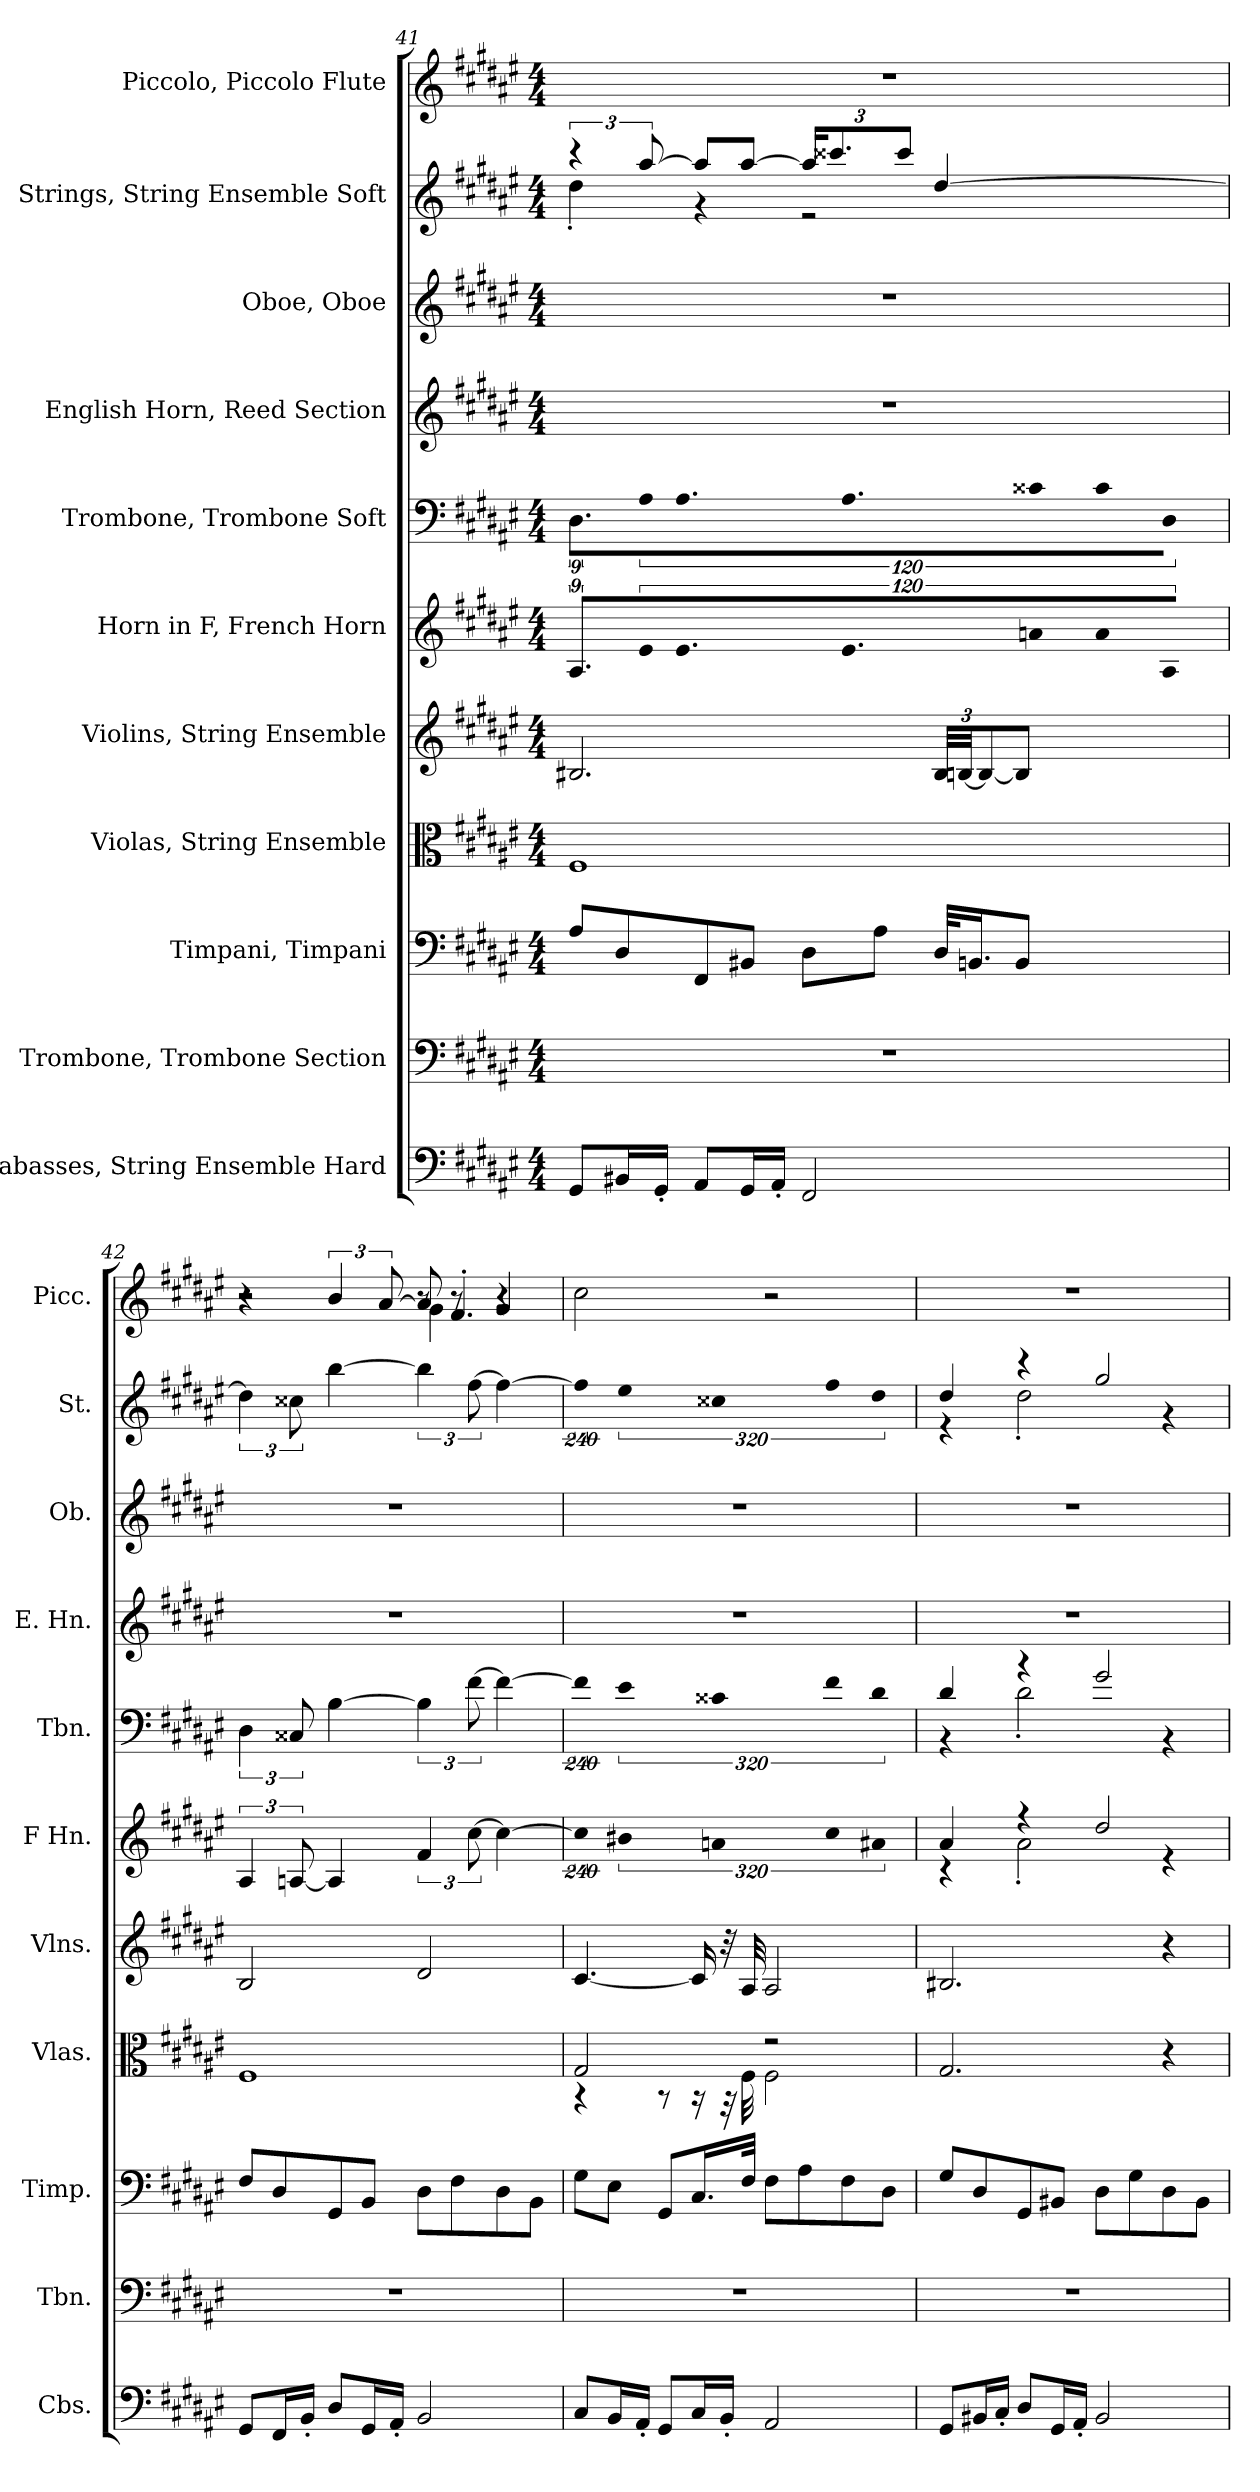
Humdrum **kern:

**kern	**kern	**kern	**kern	**kern	**kern	**kern	**kern	**kern	**kern	**kern
*part11	*part10	*part9	*part8	*part7	*part6	*part5	*part4	*part3	*part2	*part1
*staff11	*staff10	*staff9	*staff8	*staff7	*staff6	*staff5	*staff4	*staff3	*staff2	*staff1
*I"Contrabasses, String Ensemble Hard	*I"Trombone, Trombone Section	*I"Timpani, Timpani	*I"Violas, String Ensemble	*I"Violins, String Ensemble	*I"Horn in F, French Horn	*I"Trombone, Trombone Soft	*I"English Horn, Reed Section	*I"Oboe, Oboe	*I"Strings, String Ensemble Soft	*I"Piccolo, Piccolo Flute
*I'Cbs.	*I'Tbn.	*I'Timp.	*I'Vlas.	*I'Vlns.	*I'F Hn.	*I'Tbn.	*I'E. Hn.	*I'Ob.	*I'St.	*I'Picc.
*clefF4	*clefF4	*clefF4	*clefC3	*clefG2	*clefG2	*clefF4	*clefG2	*clefG2	*clefG2	*clefG2
*ITrd7c12	*	*	*	*	*ITrd4c7	*	*ITrd4c7	*	*	*ITrd-7c-12
*k[f#c#g#d#a#e#]	*k[f#c#g#d#a#e#]	*k[f#c#g#d#a#e#]	*k[f#c#g#d#a#e#]	*k[f#c#g#d#a#e#]	*k[f#c#g#d#a#]	*k[f#c#g#d#a#e#]	*k[f#c#g#d#a#]	*k[f#c#g#d#a#e#]	*k[f#c#g#d#a#e#]	*k[f#c#g#d#a#e#]
*M4/4	*M4/4	*M4/4	*M4/4	*M4/4	*M4/4	*M4/4	*M4/4	*M4/4	*M4/4	*M4/4
=41	=41	=41	=41	=41	=41	=41	=41	=41	=41	=41
*	*	*	*	*	*	*	*	*	*^	*
8GGG#/L	1r	8A#/L	1F#	2.B#X/	9.D#/L	9.D#\L	1r	1r	6r	4dd#'\	1r
16BBB#X/L	.	8D#/	.	.	.	.	.	.	.	.	.
!	!	!	!	!	!LO:N:vis=16	!LO:N:vis=16	!	!	!	!	!
.	.	.	.	.	1920%107A#/K	1920%107A#\K	.	.	[12aa#/	.	.
16GGG#'/JJ	.	.	.	.	.	.	.	.	.	.	.
.	.	.	.	.	9.A#/	9.A#\	.	.	.	.	.
8AAA#/L	.	8FF#/	.	.	.	.	.	.	8aa#/L]	4r	.
16GGG#/L	.	8BB#X/J	.	.	.	.	.	.	[8aa#/J	.	.
.	.	.	.	.	9.A#/	9.A#\	.	.	.	.	.
16AAA#'/JJ	.	.	.	.	.	.	.	.	.	.	.
*	*	*	*	*	*	*	*	*	*Xbrackettup	*	*
2FFF#/	.	8D#\L	.	.	.	.	.	.	24aa#/KL]	2r	.
.	.	.	.	.	.	.	.	.	12.ccc##X/	.	.
!	!	!	!	!	!LO:N:vis=8	!LO:N:vis=8	!	!	!	!	!
.	.	.	.	.	640%71dn/	640%71c##X\	.	.	.	.	.
.	.	8A#\J	.	.	.	.	.	.	.	.	.
!	!	!	!	!	!LO:N:vis=8	!LO:N:vis=8	!	!	!	!	!
.	.	.	.	.	640%71d/J	640%71c##\J	.	.	12ccc##/J	.	.
*	*	*	*	*Xbrackettup	*	*	*	*	*	*	*
.	.	32D#/KLL	.	48B#/LLL	.	.	.	.	[4dd#/	.	.
.	.	.	.	[48Bn/JJ	.	.	.	.	.	.	.
!	!	!	!	!	!LO:N:vis=4	!LO:N:vis=4	!	!	!	!	!
.	.	.	.	.	1920%427D#/	1920%427D#\	.	.	.	.	.
.	.	16.BBn/J	.	.	.	.	.	.	.	.	.
.	.	.	.	12B/_	.	.	.	.	.	.	.
.	.	8BB/J	.	8B/J]	.	.	.	.	.	.	.
*	*	*	*	*	*	*	*	*	*v	*v	*
!!LO:PB:g=z
=42	=42	=42	=42	=42	=42	=42	=42	=42	=42	=42
*	*	*	*	*	*	*	*	*	*brackettup	*
*	*	*	*	*	*	*	*	*	*	*^
*	*	*	*	*	*	*	*	*	*	*	*^
8GGG#/L	1r	8F#/L	1F#	2B/	6D#/	6D#\	1r	1r	6dd#\]	4r	2r	2r
16FFF#/L	.	8D#/	.	.	.	.	.	.	.	.	.	.
.	.	.	.	.	[12Dn/	12C##X/	.	.	12cc##X\	.	.	.
16BBB'/JJ	.	.	.	.	.	.	.	.	.	.	.	.
8DD#/L	.	8GG#/	.	.	4D/]	[4B\	.	.	[4bb\	6bb/	.	.
16GGG#/L	.	8BB/J	.	.	.	.	.	.	.	.	.	.
.	.	.	.	.	.	.	.	.	.	[12aa#/	.	.
16AAA#'/JJ	.	.	.	.	.	.	.	.	.	.	.	.
2BBB/	.	8D#\L	.	2d#/	6B/	6B\]	.	.	6bb\]	8aa#/]	4gg#\	8r
.	.	8F#\	.	.	.	.	.	.	.	8r	.	4.ff#'/
.	.	.	.	.	[12f#\	[12f#\	.	.	[12ff#\	.	.	.
.	.	8D#\	.	.	4f#\_	4f#\_	.	.	4ff#\_	4gg#/	4r	.
.	.	8BB\J	.	.	.	.	.	.	.	.	.	.
*	*	*	*	*	*	*	*	*	*	*v	*v	*v
=43	=43	=43	=43	=43	=43	=43	=43	=43	=43	=43
*	*	*	*^	*	*	*	*	*	*	*
!	!	!	!	!	!	!LO:N:vis=8	!LO:N:vis=8	!	!	!LO:N:vis=8	!
8CC#/L	1r	8G#\L	2G#/	4r	[4.c#/	960%137f#\]	960%137f#\]	1r	1r	960%137ff#\]	2ccc#\
16BBB/L	.	8E#\J	.	.	.	.	.	.	.	.	.
!	!	!	!	!	!	!LO:N:vis=4	!LO:N:vis=4	!	!	!LO:N:vis=4	!
.	.	.	.	.	.	640%183e#X\	640%183e#\	.	.	640%183ee#\	.
16AAA#'/JJ	.	.	.	.	.	.	.	.	.	.	.
8GGG#/L	.	8GG#/L	.	8r	.	.	.	.	.	.	.
16CC#/L	.	16.C#/L	.	16r	16c#/]	.	.	.	.	.	.
!	!	!	!	!	!	!LO:N:vis=4	!LO:N:vis=4	!	!	!LO:N:vis=4	!
.	.	.	.	.	.	640%183dn/	640%183c##X\	.	.	640%183cc##X\	.
16BBB'/JJ	.	.	.	32r	32r	.	.	.	.	.	.
.	.	32F#/JJk	.	32F#\	32A#/	.	.	.	.	.	.
2AAA#/	.	8F#\L	2r	2F#\	2A#/	.	.	.	.	.	2r
.	.	8A#\	.	.	.	.	.	.	.	.	.
!	!	!	!	!	!	!LO:N:vis=8	!LO:N:vis=8	!	!	!LO:N:vis=8	!
.	.	.	.	.	.	960%137f#\	960%137f#\	.	.	960%137ff#\	.
.	.	8F#\	.	.	.	.	.	.	.	.	.
!	!	!	!	!	!	!LO:N:vis=8	!LO:N:vis=8	!	!	!LO:N:vis=8	!
.	.	.	.	.	.	960%137d#X/	960%137d#\	.	.	960%137dd#\	.
.	.	8D#\J	.	.	.	.	.	.	.	.	.
*	*	*	*v	*v	*	*	*	*	*	*	*
=44	=44	=44	=44	=44	=44	=44	=44	=44	=44	=44
*	*	*	*	*	*^	*^	*	*	*^	*
8GGG#/L	1r	8G#/L	2.G#/	2.B#X/	4d#/	4r	4d#/	4r	1r	1r	4dd#/	4r	1r
16BBB#X/L	.	8D#/	.	.	.	.	.	.	.	.	.	.	.
16CC#'/JJ	.	.	.	.	.	.	.	.	.	.	.	.	.
8DD#/L	.	8GG#/	.	.	4r	2d#'\	4r	2d#'\	.	.	4r	2dd#'\	.
16GGG#/L	.	8BB#X/J	.	.	.	.	.	.	.	.	.	.	.
16AAA#'/JJ	.	.	.	.	.	.	.	.	.	.	.	.	.
2BBB#/	.	8D#\L	.	.	2g#/	.	2g#/	.	.	.	2gg#/	.	.
.	.	8G#\	.	.	.	.	.	.	.	.	.	.	.
.	.	8D#\	4r	4r	.	4r	.	4r	.	.	.	4r	.
.	.	8BB#\J	.	.	.	.	.	.	.	.	.	.	.
*	*	*	*	*	*v	*v	*	*	*	*	*v	*v	*
*	*	*	*	*	*	*v	*v	*	*	*	*
=	=	=	=	=	=	=	=	=	=	=
*-	*-	*-	*-	*-	*-	*-	*-	*-	*-	*-
